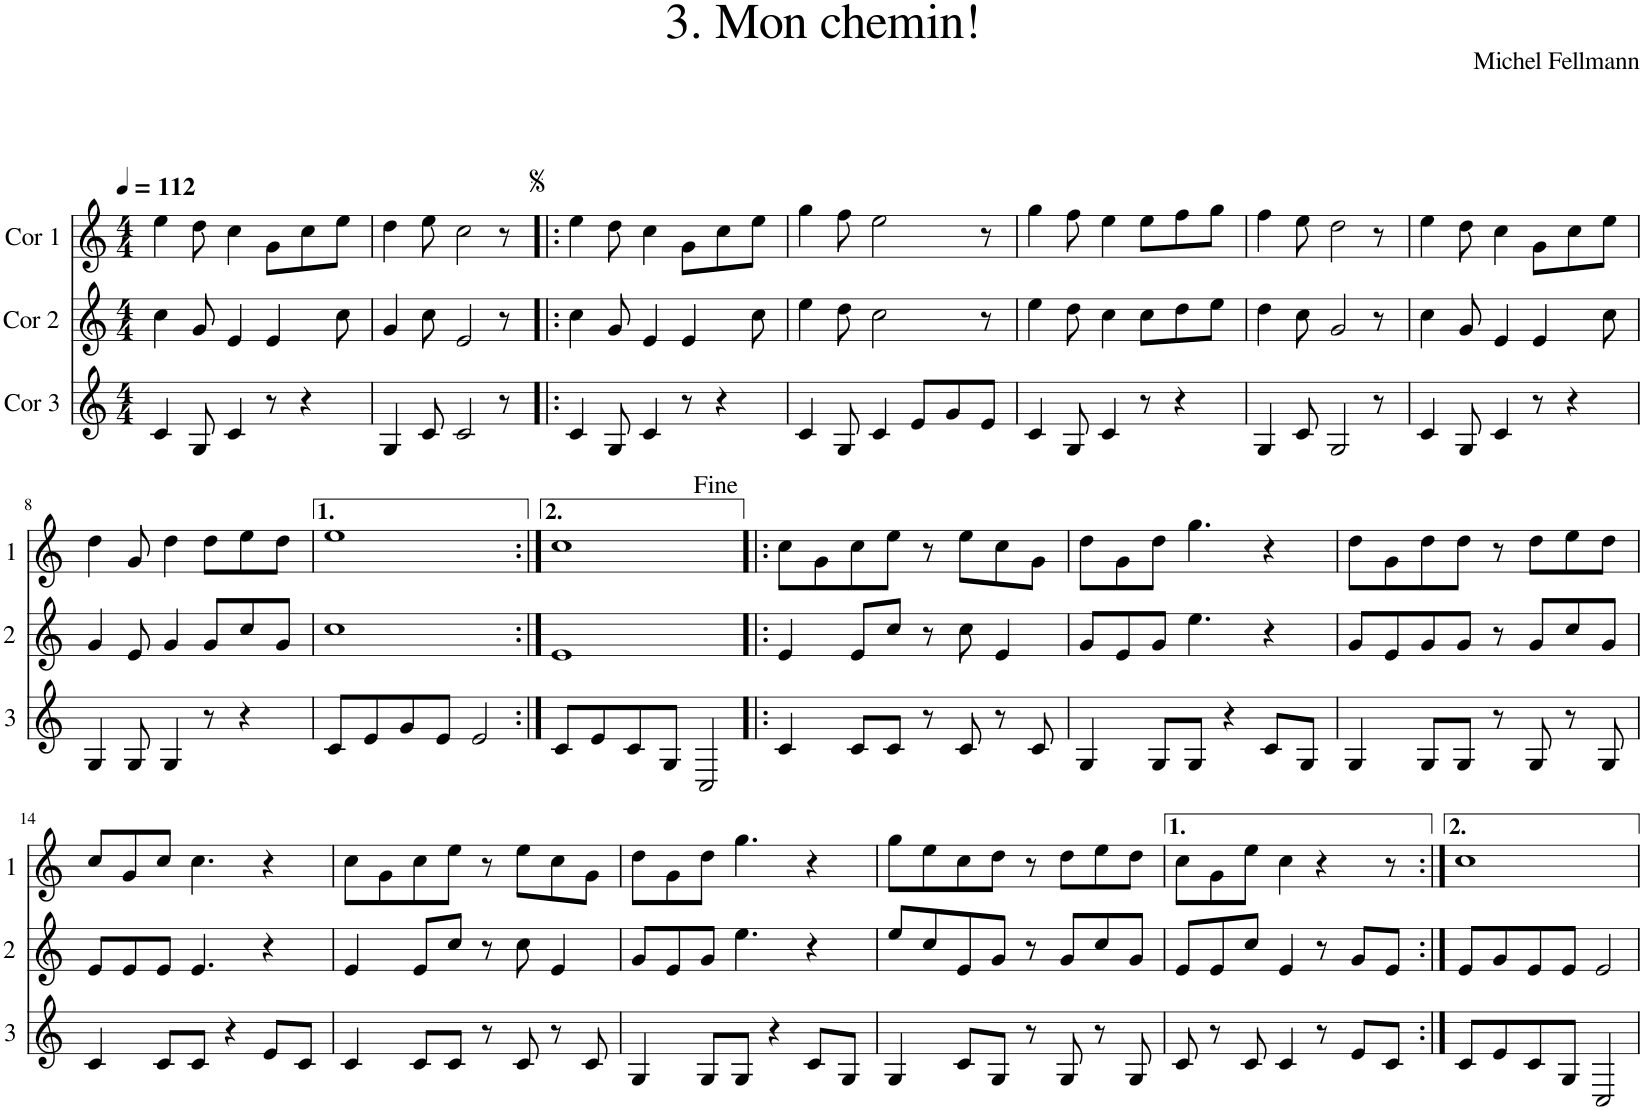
**kern	**kern	**kern
*part3	*part2	*part1
*staff3	*staff2	*staff1
*I"Cor 3	*I"Cor 2	*I"Cor 1
*clefG2	*clefG2	*clefG2
*Trd4c7	*Trd4c7	*Trd4c7
*k[]	*k[]	*k[]
*M4/4	*M4/4	*M4/4
*MM112	*MM112	*MM112
=1	=1	=1
4c/	4cc\	4ee\
8G/	8g/	8dd\
4c/	4e/	4cc\
8r	4e/	8g\L
4r	.	8cc\
.	8cc\	8ee\J
=2	=2	=2
4G/	4g/	4dd\
8c/	8cc\	8ee\
2c/	2e/	2cc\
8r	8r	8r
=3!|:	=3!|:	=3!|:
4c/	4cc\	4ee\
8G/	8g/	8dd\
4c/	4e/	4cc\
8r	4e/	8g\L
4r	.	8cc\
.	8cc\	8ee\J
=4	=4	=4
4c/	4ee\	4gg\
8G/	8dd\	8ff\
4c/	2cc\	2ee\
8e/L	.	.
8g/	.	.
8e/J	8r	8r
=5	=5	=5
4c/	4ee\	4gg\
8G/	8dd\	8ff\
4c/	4cc\	4ee\
8r	8cc\L	8ee\L
4r	8dd\	8ff\
.	8ee\J	8gg\J
=6	=6	=6
4G/	4dd\	4ff\
8c/	8cc\	8ee\
2G/	2g/	2dd\
8r	8r	8r
=7	=7	=7
4c/	4cc\	4ee\
8G/	8g/	8dd\
4c/	4e/	4cc\
8r	4e/	8g\L
4r	.	8cc\
.	8cc\	8ee\J
!!LO:LB:g=z
=8	=8	=8
4G/	4g/	4dd\
8G/	8e/	8g/
4G/	4g/	4dd\
8r	8g/L	8dd\L
4r	8cc/	8ee\
.	8g/J	8dd\J
=9	=9	=9
8c/L	1cc	1ee
8e/	.	.
8g/	.	.
8e/J	.	.
2e/	.	.
=10:|!	=10:|!	=10:|!
8c/L	1e	1cc
8e/	.	.
8c/	.	.
8G/J	.	.
2C/	.	.
=11!|:	=11!|:	=11!|:
4c/	4e/	8cc\L
.	.	8g\
8c/L	8e/L	8cc\
8c/J	8cc/J	8ee\J
8r	8r	8r
8c/	8cc\	8ee\L
8r	4e/	8cc\
8c/	.	8g\J
=12	=12	=12
4G/	8g/L	8dd\L
.	8e/	8g\
8G/L	8g/J	8dd\J
8G/J	4.ee\	4.gg\
4r	.	.
8c/L	4r	4r
8G/J	.	.
=13	=13	=13
4G/	8g/L	8dd\L
.	8e/	8g\
8G/L	8g/	8dd\
8G/J	8g/J	8dd\J
8r	8r	8r
8G/	8g/L	8dd\L
8r	8cc/	8ee\
8G/	8g/J	8dd\J
!!LO:LB:g=z
=14	=14	=14
4c/	8e/L	8cc/L
.	8e/	8g/
8c/L	8e/J	8cc/J
8c/J	4.e/	4.cc\
4r	.	.
8e/L	4r	4r
8c/J	.	.
=15	=15	=15
4c/	4e/	8cc\L
.	.	8g\
8c/L	8e/L	8cc\
8c/J	8cc/J	8ee\J
8r	8r	8r
8c/	8cc\	8ee\L
8r	4e/	8cc\
8c/	.	8g\J
=16	=16	=16
4G/	8g/L	8dd\L
.	8e/	8g\
8G/L	8g/J	8dd\J
8G/J	4.ee\	4.gg\
4r	.	.
8c/L	4r	4r
8G/J	.	.
=17	=17	=17
4G/	8ee/L	8gg\L
.	8cc/	8ee\
8c/L	8e/	8cc\
8G/J	8g/J	8dd\J
8r	8r	8r
8G/	8g/L	8dd\L
8r	8cc/	8ee\
8G/	8g/J	8dd\J
=18	=18	=18
8c/	8e/L	8cc\L
8r	8e/	8g\
8c/	8cc/J	8ee\J
4c/	4e/	4cc\
8r	8r	4r
8e/L	8g/L	.
8c/J	8e/J	8r
=19:|!	=19:|!	=19:|!
8c/L	8e/L	1cc
8e/	8g/	.
8c/	8e/	.
8G/J	8e/J	.
2C/	2e/	.
=	=	=
*-	*-	*-
